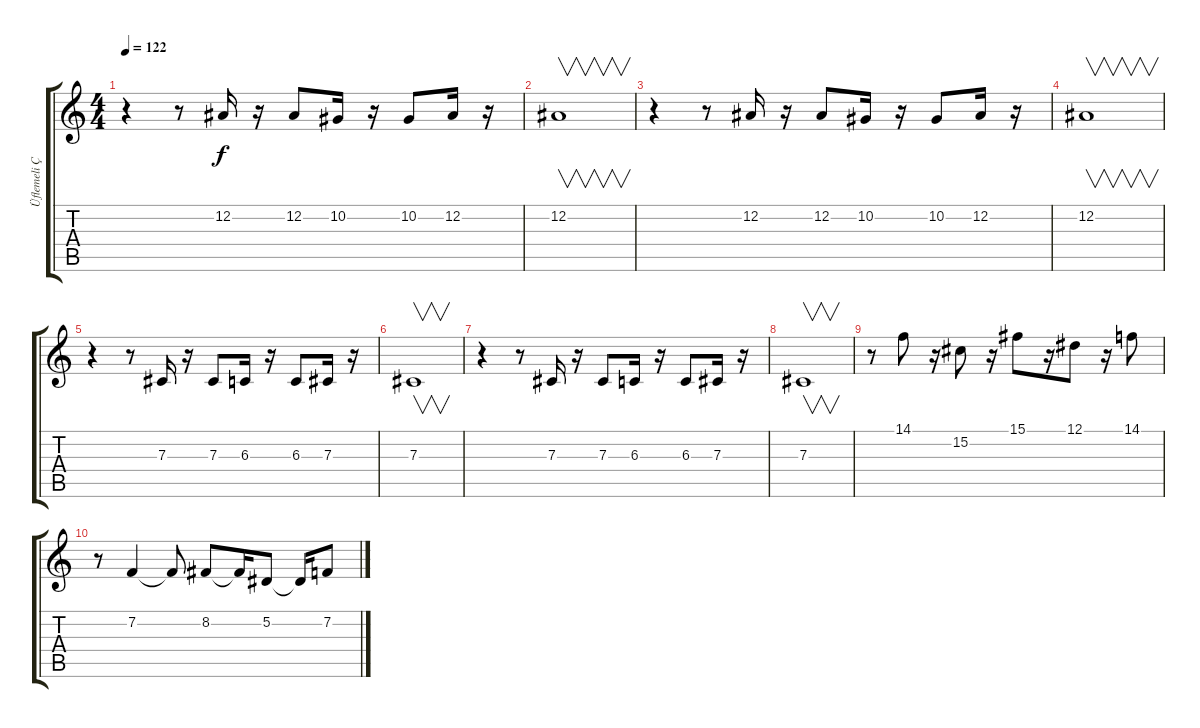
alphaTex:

\track ("Üflemeli Çalgıar-3" "Üflemeli Ç") {instrument trumpet}
\staff {score tabs}
\tuning (Eb4 Bb3 Gb3 Db3 Ab2 Eb2) {hide}
\ts (4 4)
\tempo 122
\clef g2
\ks c
r.4{dy f instrument trumpet} r.8 12.2.16 r.16 12.2.8 10.2.16 r.16 10.2.8 12.2.16 r.16 |
12.2.1{v} |
r.4 r.8 12.2.16 r.16 12.2.8 10.2.16 r.16 10.2.8 12.2.16 r.16 |
12.2.1{v} |
r.4{volume 13} r.8 7.3.16 r.16 7.3.8 6.3.16 r.16 6.3.8 7.3.16 r.16 |
7.3.1{v} |
r.4 r.8 7.3.16 r.16 7.3.8 6.3.16 r.16 6.3.8 7.3.16 r.16 |
7.3.1{v} |
r.8 14.1.8 r.16 15.2.8 r.16 15.1.8 r.16 12.1.8 r.16 14.1.8 |
r.8 7.2.4 7.2{t}.8 8.2.8 8.2{t}.16 5.2.8 5.2{t}.16 7.2.8
